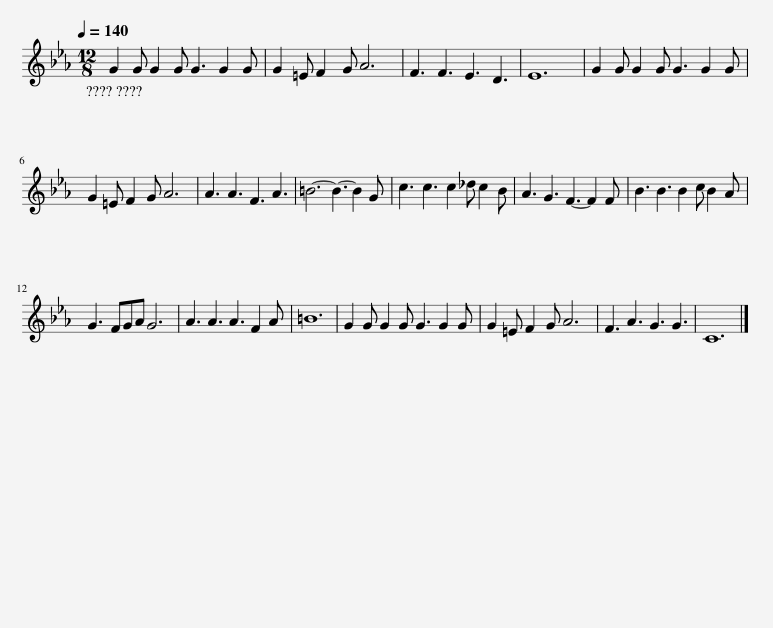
X:1
L:1/8
Q:1/4=140
M:12/8
I:linebreak $
K:Eb
V:1 treble
V:1
 G2 G G2 G G3 G2 G | G2 =E F2 G A6 | F3 F3 E3 D3 | E12 | G2 G G2 G G3 G2 G |$ %5
 G2 =E F2 G A6 | A3 A3 F3 A3 | =B6- B3- B2 G | c3 c3 c2 _d c2 B | A3 G3 F3- F2 F | %10
 B3 B3 B2 c B2 A |$ G3 FGA G6 | A3 A3 A3 F2 A | =B12 | G2 G G2 G G3 G2 G | %15
 G2 =E F2 G A6 | F3 A3 G3 G3 | C12 |] %18
